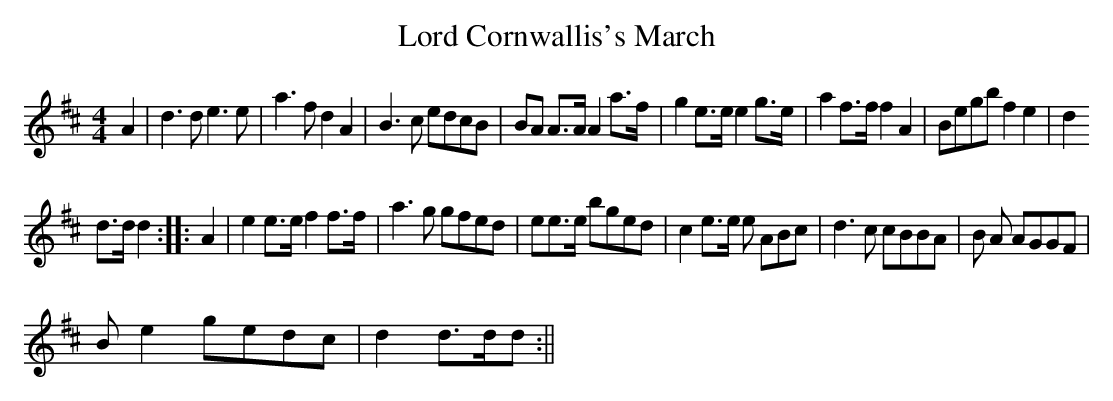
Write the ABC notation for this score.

X:1
T:Lord Cornwallis's March
M:4/4
L:1/8
K:D major
A2|d3de3e|a3fd2A2|B3c edcB|BA A>A A2a>f|g2e>ee2g>e|a2f>ff2A2|Begbf2e2|d2
d>dd2:||:A2|e2e>ef2f>f|a3g gfed|ee>e bged|c2e>e e ABc|d3c cBBA|B A AGGF|
B
2e2gedc|d2d>dd:||
